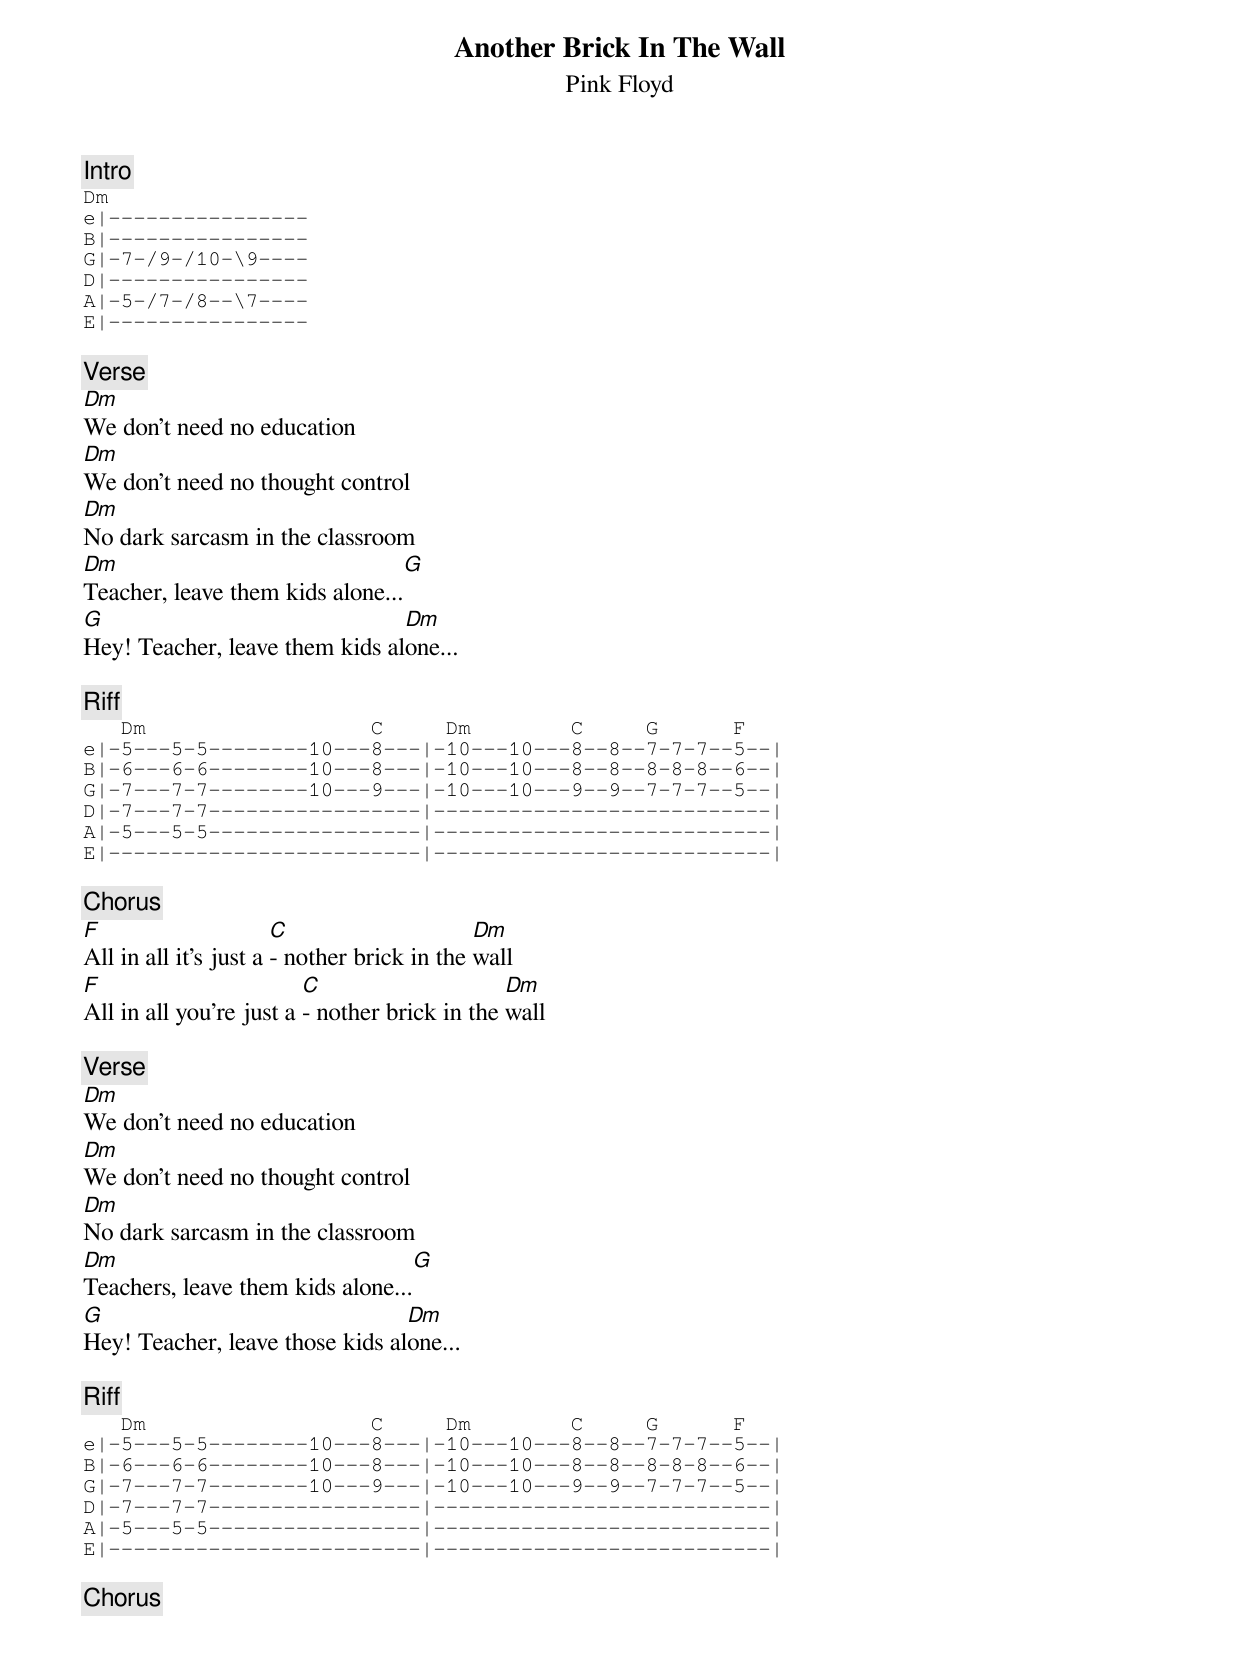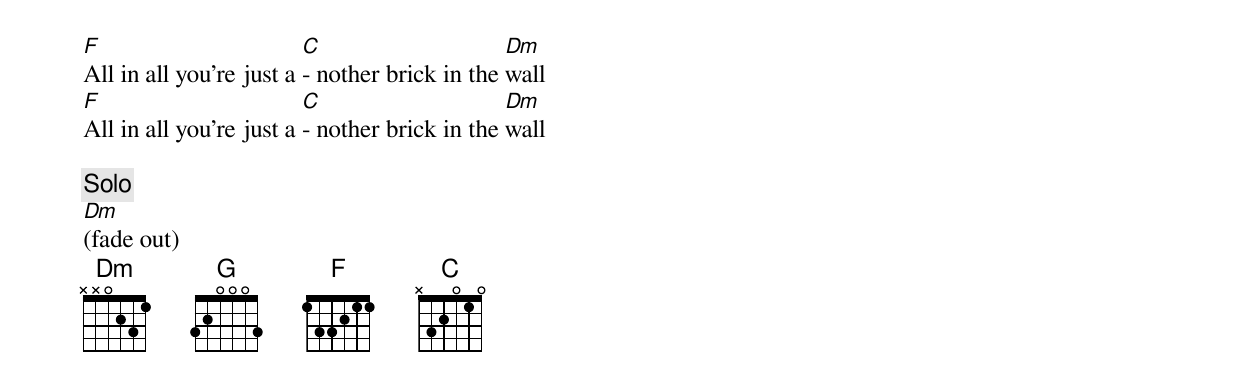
{t: Another Brick In The Wall}
{st: Pink Floyd}
{c: Intro}
{sot}
Dm
e|----------------
B|----------------
G|-7-/9-/10-\9----
D|----------------
A|-5-/7-/8--\7----
E|----------------
{eot}

{c: Verse}
[Dm]We don't need no education
[Dm]We don't need no thought control
[Dm]No dark sarcasm in the classroom
[Dm]Teacher, leave them kids alone...[G]
[G]Hey! Teacher, leave them kids al[Dm]one...

{c: Riff}
{sot}
   Dm                  C     Dm        C     G      F
e|-5---5-5--------10---8---|-10---10---8--8--7-7-7--5--|
B|-6---6-6--------10---8---|-10---10---8--8--8-8-8--6--|
G|-7---7-7--------10---9---|-10---10---9--9--7-7-7--5--|
D|-7---7-7-----------------|---------------------------|
A|-5---5-5-----------------|---------------------------|
E|-------------------------|---------------------------|
{eot}

{c: Chorus}
[F]All in all it's just a [C]- nother brick in the [Dm]wall
[F]All in all you're just a [C]- nother brick in the [Dm]wall

{c: Verse}
[Dm]We don't need no education
[Dm]We don't need no thought control
[Dm]No dark sarcasm in the classroom
[Dm]Teachers, leave them kids alone...[G]
[G]Hey! Teacher, leave those kids al[Dm]one...

{c: Riff}
{sot}
   Dm                  C     Dm        C     G      F
e|-5---5-5--------10---8---|-10---10---8--8--7-7-7--5--|
B|-6---6-6--------10---8---|-10---10---8--8--8-8-8--6--|
G|-7---7-7--------10---9---|-10---10---9--9--7-7-7--5--|
D|-7---7-7-----------------|---------------------------|
A|-5---5-5-----------------|---------------------------|
E|-------------------------|---------------------------|
{eot}

{c: Chorus}
[F]All in all you're just a [C]- nother brick in the [Dm]wall
[F]All in all you're just a [C]- nother brick in the [Dm]wall

{c: Solo}
[Dm](fade out)
